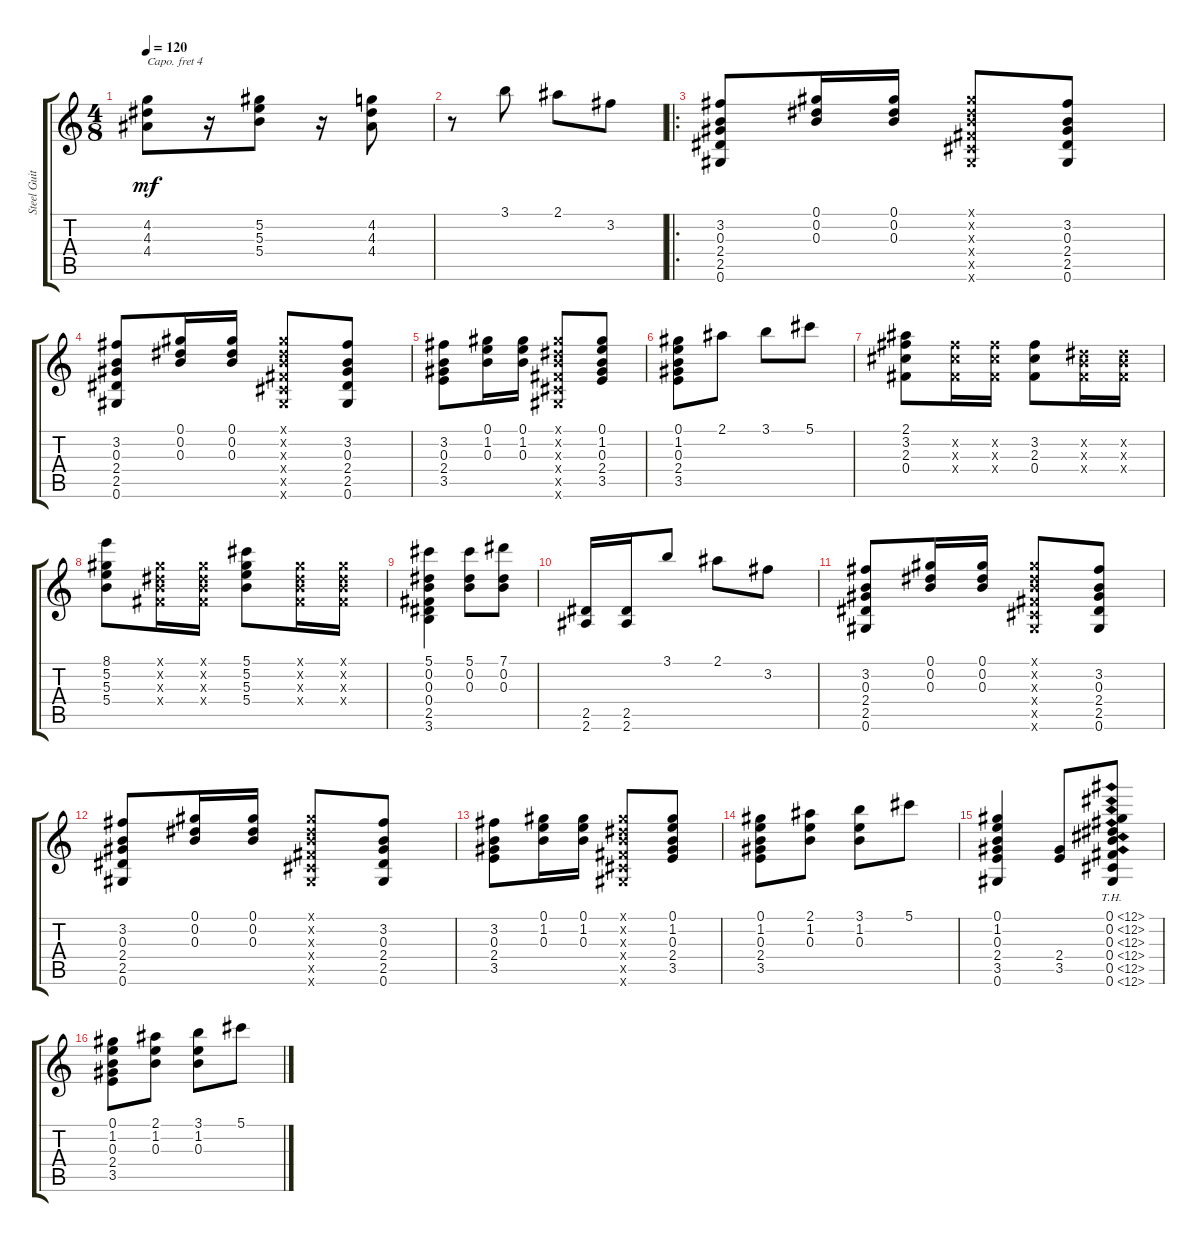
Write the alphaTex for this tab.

\track ("Steel Guitar" "Steel Guit") {instrument acousticguitarsteel}
\staff {score tabs}
\capo 4
\tuning (E4 B3 G3 D3 A2 E2) {hide}
\ts (4 8)
\tempo 120
\clef g2
\ks c
(4.2 4.3 4.4).8{dy mf} r.16 (5.2 5.3 5.4).8 r.16 (4.2 4.3 4.4).8 |
r.8 3.1.8 2.1.8 3.2.8 |
\ro
(3.2 0.3 2.4 2.5 0.6).8 (0.1 0.2 0.3).16 (0.1 0.2 0.3).16 (0.1{x} 0.2{x} 0.3{x} 0.4{x} 0.5{x} 0.6{x}).8 (3.2 0.3 2.4 2.5 0.6).8 |
(3.2 0.3 2.4 2.5 0.6).8 (0.1 0.2 0.3).16 (0.1 0.2 0.3).16 (0.1{x} 0.2{x} 0.3{x} 0.4{x} 0.5{x} 0.6{x}).8 (3.2 0.3 2.4 2.5 0.6).8 |
(3.2 0.3 2.4 3.5).8 (0.1 1.2 0.3).16 (0.1 1.2 0.3).16 (0.1{x} 0.2{x} 0.3{x} 0.4{x} 0.5{x} 0.6{x}).8 (0.1 1.2 0.3 2.4 3.5).8 |
(0.1 1.2 0.3 2.4 3.5).8 2.1.8 3.1.8 5.1.8 |
(2.1 3.2 2.3 0.4).8 (3.2{x} 2.3{x} 0.4{x}).16 (3.2{x} 2.3{x} 0.4{x}).16 (3.2 2.3 0.4).8 (0.2{x} 0.3{x} 0.4{x}).16 (0.2{x} 0.3{x} 0.4{x}).16 |
(8.1 5.2 5.3 5.4).8 (0.1{x} 0.2{x} 0.3{x} 0.4{x}).16 (0.1{x} 0.2{x} 0.3{x} 0.4{x}).16 (5.1 5.2 5.3 5.4).8 (0.1{x} 0.2{x} 0.3{x} 0.4{x}).16 (0.1{x} 0.2{x} 0.3{x} 0.4{x}).16 |
(5.1 0.2 0.3 0.4 2.5 3.6).4 (5.1 0.2 0.3).8 (7.1 0.2 0.3).8 |
(2.5 2.6).16 (2.5 2.6).16 3.1.8 2.1.8 3.2.8 |
(3.2 0.3 2.4 2.5 0.6).8 (0.1 0.2 0.3).16 (0.1 0.2 0.3).16 (0.1{x} 0.2{x} 0.3{x} 0.4{x} 0.5{x} 0.6{x}).8 (3.2 0.3 2.4 2.5 0.6).8 |
(3.2 0.3 2.4 2.5 0.6).8 (0.1 0.2 0.3).16 (0.1 0.2 0.3).16 (0.1{x} 0.2{x} 0.3{x} 0.4{x} 0.5{x} 0.6{x}).8 (3.2 0.3 2.4 2.5 0.6).8 |
(3.2 0.3 2.4 3.5).8 (0.1 1.2 0.3).16 (0.1 1.2 0.3).16 (0.1{x} 0.2{x} 0.3{x} 0.4{x} 0.5{x} 0.6{x}).8 (0.1 1.2 0.3 2.4 3.5).8 |
(0.1 1.2 0.3 2.4 3.5).8 (2.1 1.2 0.3).8 (3.1 1.2 0.3).8 5.1.8 |
(0.1 1.2 0.3 2.4 3.5 0.6).4 (2.4 3.5).8 (0.1{th 12} 0.2{th 12} 0.3{th 12} 0.4{th 12} 0.5{th 12} 0.6{th 12}).8 |
(0.1 1.2 0.3 2.4 3.5).8 (2.1 1.2 0.3).8 (3.1 1.2 0.3).8 5.1.8
